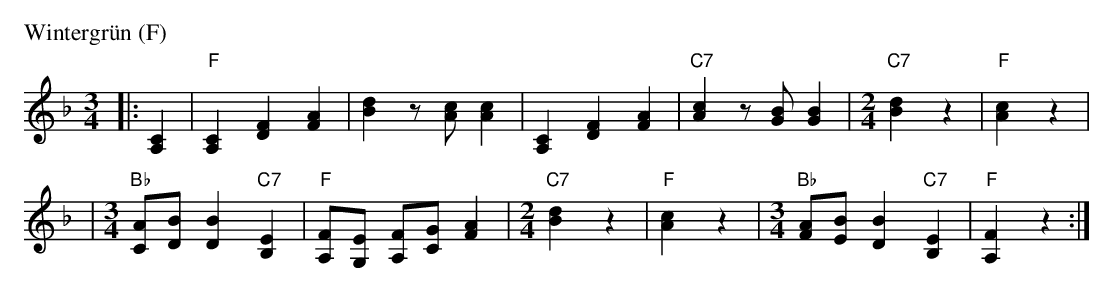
X:1
P: Wintergr\"un (F)
M: 3/4
L: 1/8
K: F
|: [C2A,2] \
| "F"[C2A,2] [F2D2] [A2F2] | [d2B2] z[cA] [c2A2] \
| [C2A,2] [F2D2] [A2F2] | "C7"[c2A2] z[BG] [B2G2] \
|[M:2/4] "C7"[d2B2] z2 | "F"[c2A2] z2 |
|[M:3/4] "Bb"[AC][BD] [B2D2] "C7"[E2B,2] | "F"[FA,][EG,] [FA,][GC] [A2F2] \
|[M:2/4] "C7"[d2B2] z2 | "F"[c2A2] z2 \
|[M:3/4] "Bb"[AF][BE] [B2D2] "C7"[E2B,2] | "F"[F2A,2] z2 :|
